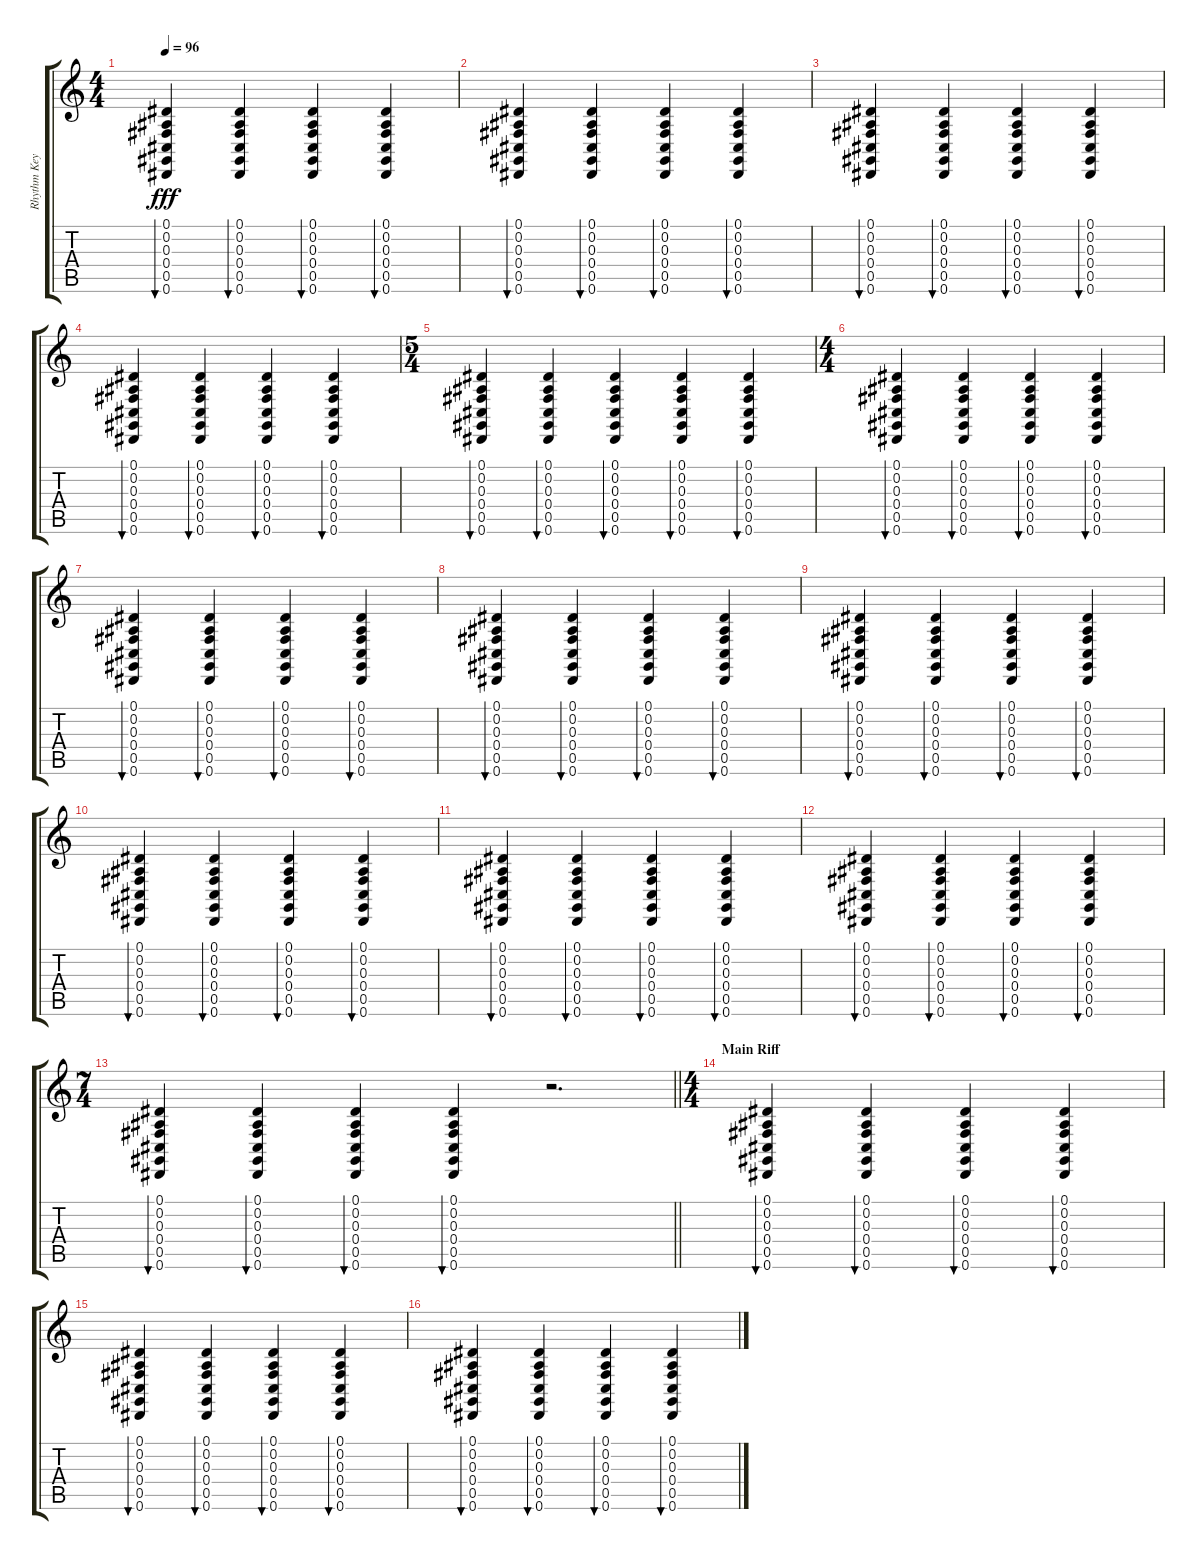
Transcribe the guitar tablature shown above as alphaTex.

\track ("Rhythm Keyboard" "Rhythm Key") {instrument synthstrings1}
\staff {score tabs}
\tuning (Eb4 Bb3 Gb3 Db3 Ab2 Eb2) {hide}
\ts (4 4)
\tempo 96
\clef g2
\ks c
(0.1 0.2 0.3 0.4 0.5 0.6).4{bu 120 dy fff} (0.1 0.2 0.3 0.4 0.5 0.6).4{bu 120} (0.1 0.2 0.3 0.4 0.5 0.6).4{bu 120} (0.1 0.2 0.3 0.4 0.5 0.6).4{bu 120} |
(0.1 0.2 0.3 0.4 0.5 0.6).4{bu 120} (0.1 0.2 0.3 0.4 0.5 0.6).4{bu 120} (0.1 0.2 0.3 0.4 0.5 0.6).4{bu 120} (0.1 0.2 0.3 0.4 0.5 0.6).4{bu 120} |
(0.1 0.2 0.3 0.4 0.5 0.6).4{bu 120} (0.1 0.2 0.3 0.4 0.5 0.6).4{bu 120} (0.1 0.2 0.3 0.4 0.5 0.6).4{bu 120} (0.1 0.2 0.3 0.4 0.5 0.6).4{bu 120} |
(0.1 0.2 0.3 0.4 0.5 0.6).4{bu 120} (0.1 0.2 0.3 0.4 0.5 0.6).4{bu 120} (0.1 0.2 0.3 0.4 0.5 0.6).4{bu 120} (0.1 0.2 0.3 0.4 0.5 0.6).4{bu 120} |
\ts (5 4)
(0.1 0.2 0.3 0.4 0.5 0.6).4{bu 120} (0.1 0.2 0.3 0.4 0.5 0.6).4{bu 120} (0.1 0.2 0.3 0.4 0.5 0.6).4{bu 120} (0.1 0.2 0.3 0.4 0.5 0.6).4{bu 120} (0.1 0.2 0.3 0.4 0.5 0.6).4{bu 120} |
\ts (4 4)
(0.1 0.2 0.3 0.4 0.5 0.6).4{bu 120} (0.1 0.2 0.3 0.4 0.5 0.6).4{bu 120} (0.1 0.2 0.3 0.4 0.5 0.6).4{bu 120} (0.1 0.2 0.3 0.4 0.5 0.6).4{bu 120} |
(0.1 0.2 0.3 0.4 0.5 0.6).4{bu 120} (0.1 0.2 0.3 0.4 0.5 0.6).4{bu 120} (0.1 0.2 0.3 0.4 0.5 0.6).4{bu 120} (0.1 0.2 0.3 0.4 0.5 0.6).4{bu 120} |
(0.1 0.2 0.3 0.4 0.5 0.6).4{bu 120} (0.1 0.2 0.3 0.4 0.5 0.6).4{bu 120} (0.1 0.2 0.3 0.4 0.5 0.6).4{bu 120} (0.1 0.2 0.3 0.4 0.5 0.6).4{bu 120} |
(0.1 0.2 0.3 0.4 0.5 0.6).4{bu 120} (0.1 0.2 0.3 0.4 0.5 0.6).4{bu 120} (0.1 0.2 0.3 0.4 0.5 0.6).4{bu 120} (0.1 0.2 0.3 0.4 0.5 0.6).4{bu 120} |
(0.1 0.2 0.3 0.4 0.5 0.6).4{bu 120} (0.1 0.2 0.3 0.4 0.5 0.6).4{bu 120} (0.1 0.2 0.3 0.4 0.5 0.6).4{bu 120} (0.1 0.2 0.3 0.4 0.5 0.6).4{bu 120} |
(0.1 0.2 0.3 0.4 0.5 0.6).4{bu 120} (0.1 0.2 0.3 0.4 0.5 0.6).4{bu 120} (0.1 0.2 0.3 0.4 0.5 0.6).4{bu 120} (0.1 0.2 0.3 0.4 0.5 0.6).4{bu 120} |
(0.1 0.2 0.3 0.4 0.5 0.6).4{bu 120} (0.1 0.2 0.3 0.4 0.5 0.6).4{bu 120} (0.1 0.2 0.3 0.4 0.5 0.6).4{bu 120} (0.1 0.2 0.3 0.4 0.5 0.6).4{bu 120} |
\ts (7 4)
\barLineRight lightlight
(0.1 0.2 0.3 0.4 0.5 0.6).4{bu 120} (0.1 0.2 0.3 0.4 0.5 0.6).4{bu 120} (0.1 0.2 0.3 0.4 0.5 0.6).4{bu 120} (0.1 0.2 0.3 0.4 0.5 0.6).4{bu 120} r.2{d} |
\ts (4 4)
\section ("" "Main Riff")
(0.1 0.2 0.3 0.4 0.5 0.6).4{bu 120} (0.1 0.2 0.3 0.4 0.5 0.6).4{bu 120} (0.1 0.2 0.3 0.4 0.5 0.6).4{bu 120} (0.1 0.2 0.3 0.4 0.5 0.6).4{bu 120} |
(0.1 0.2 0.3 0.4 0.5 0.6).4{bu 120} (0.1 0.2 0.3 0.4 0.5 0.6).4{bu 120} (0.1 0.2 0.3 0.4 0.5 0.6).4{bu 120} (0.1 0.2 0.3 0.4 0.5 0.6).4{bu 120} |
(0.1 0.2 0.3 0.4 0.5 0.6).4{bu 120} (0.1 0.2 0.3 0.4 0.5 0.6).4{bu 120} (0.1 0.2 0.3 0.4 0.5 0.6).4{bu 120} (0.1 0.2 0.3 0.4 0.5 0.6).4{bu 120}
